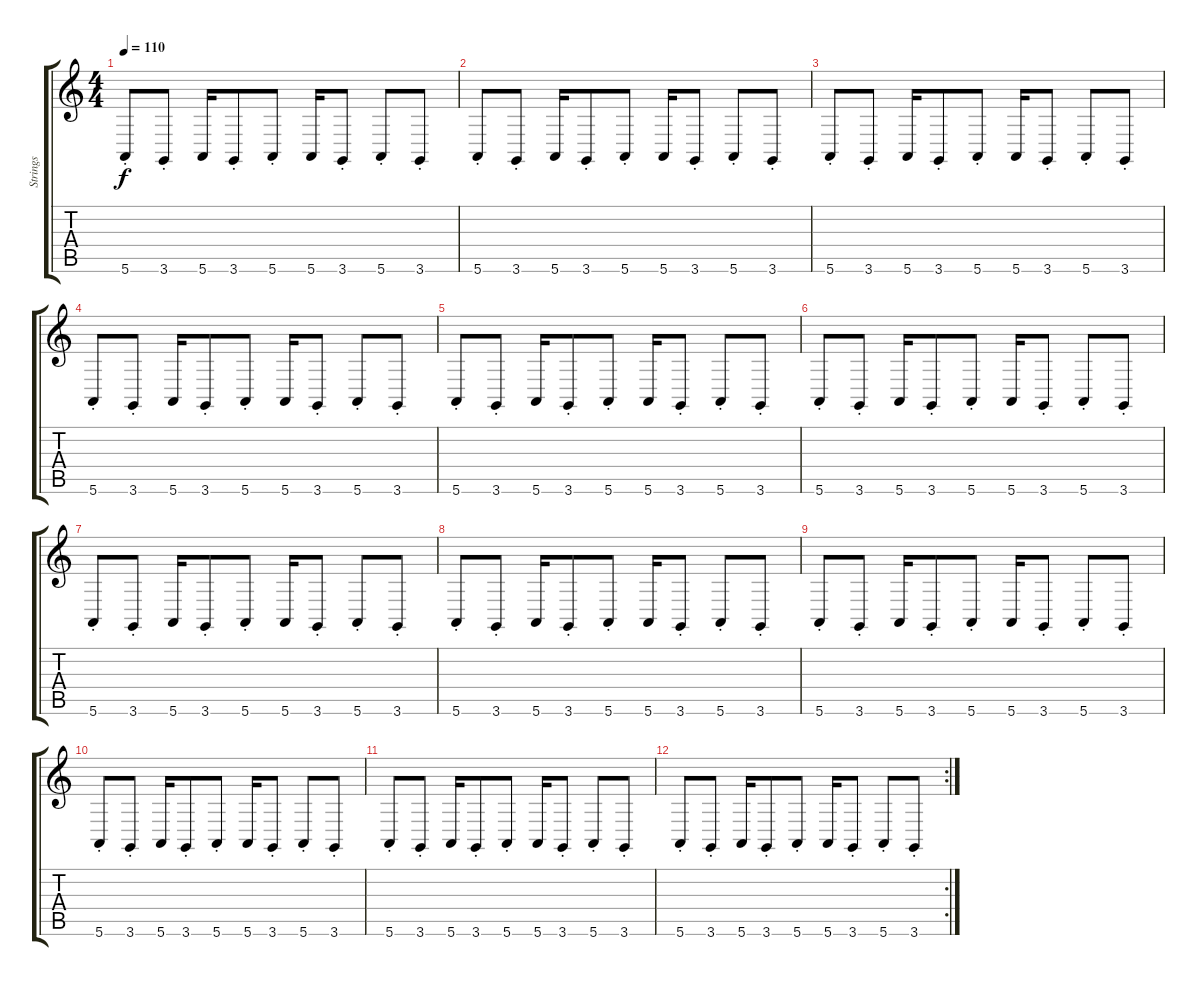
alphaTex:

\track ("Strings" "Strings") {instrument tremolostrings}
\staff {score tabs}
\tuning (E4 B3 G3 D3 A2 E2) {hide}
\ts (4 4)
\tempo 110
\clef g2
\ks c
5.6{st}.8{dy f} 3.6{st}.8 5.6.16 3.6{st}.8 5.6{st}.8 5.6.16 3.6{st}.8 5.6{st}.8 3.6{st}.8 |
5.6{st}.8 3.6{st}.8 5.6.16 3.6{st}.8 5.6{st}.8 5.6.16 3.6{st}.8 5.6{st}.8 3.6{st}.8 |
5.6{st}.8 3.6{st}.8 5.6.16 3.6{st}.8 5.6{st}.8 5.6.16 3.6{st}.8 5.6{st}.8 3.6{st}.8 |
5.6{st}.8 3.6{st}.8 5.6.16 3.6{st}.8 5.6{st}.8 5.6.16 3.6{st}.8 5.6{st}.8 3.6{st}.8 |
5.6{st}.8 3.6{st}.8 5.6.16 3.6{st}.8 5.6{st}.8 5.6.16 3.6{st}.8 5.6{st}.8 3.6{st}.8 |
5.6{st}.8 3.6{st}.8 5.6.16 3.6{st}.8 5.6{st}.8 5.6.16 3.6{st}.8 5.6{st}.8 3.6{st}.8 |
5.6{st}.8 3.6{st}.8 5.6.16 3.6{st}.8 5.6{st}.8 5.6.16 3.6{st}.8 5.6{st}.8 3.6{st}.8 |
5.6{st}.8 3.6{st}.8 5.6.16 3.6{st}.8 5.6{st}.8 5.6.16 3.6{st}.8 5.6{st}.8 3.6{st}.8 |
5.6{st}.8 3.6{st}.8 5.6.16 3.6{st}.8 5.6{st}.8 5.6.16 3.6{st}.8 5.6{st}.8 3.6{st}.8 |
5.6{st}.8 3.6{st}.8 5.6.16 3.6{st}.8 5.6{st}.8 5.6.16 3.6{st}.8 5.6{st}.8 3.6{st}.8 |
5.6{st}.8 3.6{st}.8 5.6.16 3.6{st}.8 5.6{st}.8 5.6.16 3.6{st}.8 5.6{st}.8 3.6{st}.8 |
\rc 2
5.6{st}.8 3.6{st}.8 5.6.16 3.6{st}.8 5.6{st}.8 5.6.16 3.6{st}.8 5.6{st}.8 3.6{st}.8
